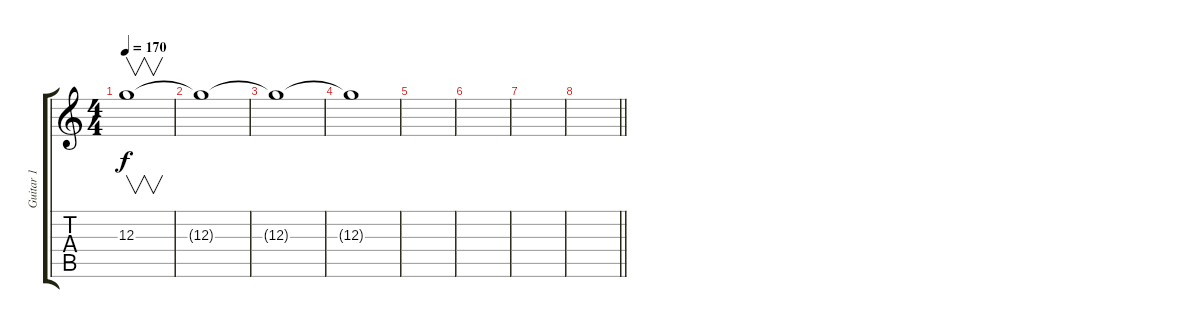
\track ("Guitar 1" "Guitar 1") {instrument overdrivenguitar}
\staff {score tabs}
\tuning (E4 B3 G3 D3 A2 E2) {hide}
\ts (4 4)
\tempo 170
\clef g2
\ks c
12.3.1{v dy f} |
12.3{t}.1 |
12.3{t}.1 |
12.3{t}.1 |
|
|
|
\barLineRight lightlight
